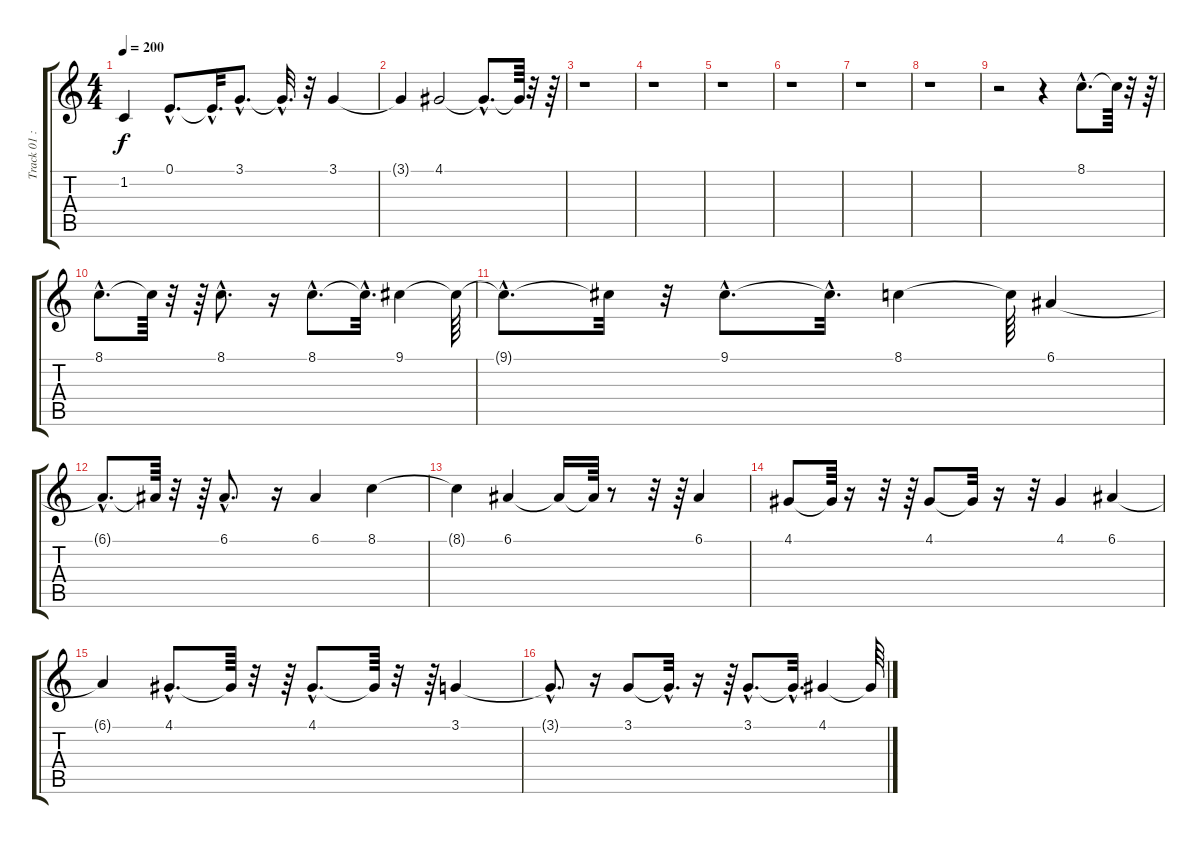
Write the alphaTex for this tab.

\track ("Track 01 : unspecified" "Track 01 :") {instrument flute}
\staff {score tabs}
\tuning (E4 B3 G3 D3 A2 E2) {hide}
\ts (4 4)
\tempo 200
\clef g2
\ks c
1.2{t}.4{dy f} 0.1{hac}.8{d} 0.1{hac t}.32{d} 3.1{hac}.8{d} 3.1{hac t}.32{d} r.32 3.1.4 |
3.1{t}.4 4.1.2 4.1{hac t}.8{d} 4.1{t}.64 r.32 r.64 |
r.1 |
r.1 |
r.1 |
r.1 |
r.1 |
r.1 |
r.2 r.4 8.1{hac}.8{d} 8.1{t}.64 r.32 r.64 |
8.1{hac}.8{d} 8.1{t}.64 r.32 r.64 8.1{hac}.8{d} r.16 8.1{hac}.8{d} 8.1{hac t}.32{d} 9.1.4 9.1{t}.64 |
9.1{hac t}.8{d} 9.1{t}.32 r.32 9.1{hac}.8{d} 9.1{hac t}.32{d} 8.1.4 8.1{t}.64 6.1.4 |
6.1{hac t}.8{d} 6.1{t}.64 r.32 r.64 6.1{hac}.8{d} r.16 6.1.4 8.1.4 |
8.1{t}.4 6.1.4 6.1{t}.16 6.1{t}.64 r.8 r.32 r.64 6.1.4 |
4.1.8 4.1{t}.64 r.16 r.32 r.64 4.1.8 4.1{t}.32 r.16 r.32 4.1.4 6.1.4 |
6.1{t}.4 4.1{hac}.8{d} 4.1{t}.64 r.32 r.64 4.1{hac}.8{d} 4.1{t}.64 r.32 r.64 3.1.4 |
3.1{hac t}.8{d} r.16 3.1.8 3.1{hac t}.32{d} r.16 r.64 3.1{hac}.8{d} 3.1{hac t}.32{d} 4.1.4 4.1{t}.64
